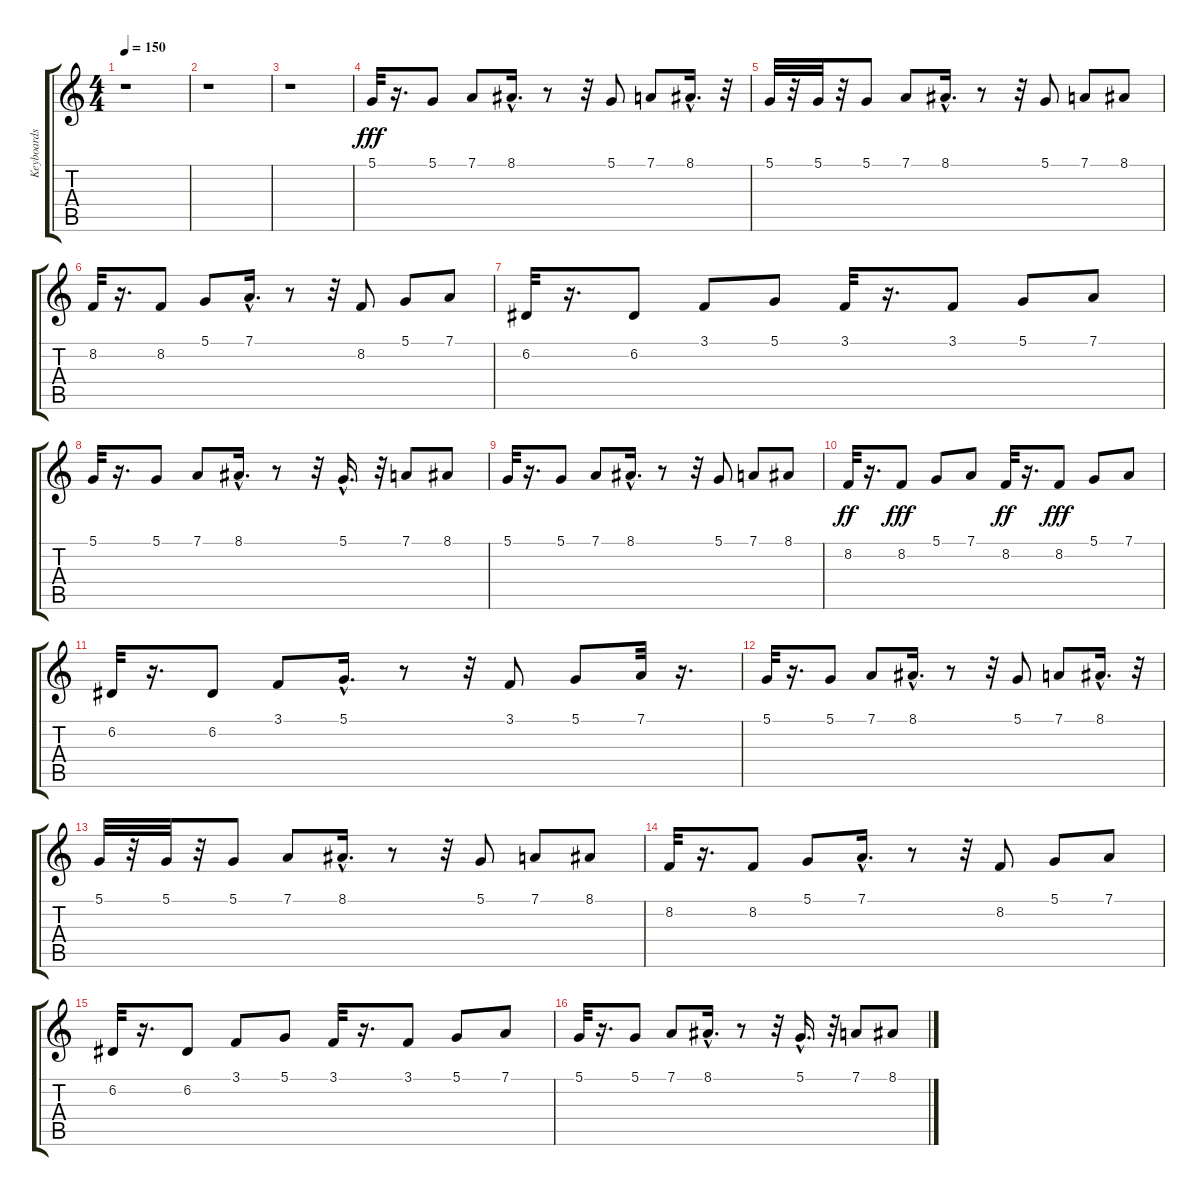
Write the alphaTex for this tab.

\track ("Keyboards Lead" "Keyboards ") {instrument lead2sawtooth}
\staff {score tabs}
\tuning (D4 A3 F3 C3 G2 D2) {hide}
\ts (4 4)
\tempo 150
\clef g2
\ks c
r.1{dy fff} |
r.1 |
r.1 |
5.1.32 r.16{d} 5.1.8 7.1.8 8.1{hac}.16{d} r.8 r.32 5.1.8 7.1.8 8.1{hac}.16{d} r.32 |
5.1.32 r.32 5.1.32 r.32 5.1.8 7.1.8 8.1{hac}.16{d} r.8 r.32 5.1.8 7.1.8 8.1.8 |
8.2.32 r.16{d} 8.2.8 5.1.8 7.1{hac}.16{d} r.8 r.32 8.2.8 5.1.8 7.1.8 |
6.2.32 r.16{d} 6.2.8 3.1.8 5.1.8 3.1.32 r.16{d} 3.1.8 5.1.8 7.1.8 |
5.1.32 r.16{d} 5.1.8 7.1.8 8.1{hac}.16{d} r.8 r.32 5.1{hac}.16{d} r.32 7.1.8 8.1.8 |
5.1.32 r.16{d} 5.1.8 7.1.8 8.1{hac}.16{d} r.8 r.32 5.1.8 7.1.8 8.1.8 |
8.2.32{dy ff} r.16{d} 8.2.8{dy fff} 5.1.8 7.1.8 8.2.32{dy ff} r.16{d} 8.2.8{dy fff} 5.1.8 7.1.8 |
6.2.32 r.16{d} 6.2.8 3.1.8 5.1{hac}.16{d} r.8 r.32 3.1.8 5.1.8 7.1.32 r.16{d} |
5.1.32 r.16{d} 5.1.8 7.1.8 8.1{hac}.16{d} r.8 r.32 5.1.8 7.1.8 8.1{hac}.16{d} r.32 |
5.1.32 r.32 5.1.32 r.32 5.1.8 7.1.8 8.1{hac}.16{d} r.8 r.32 5.1.8 7.1.8 8.1.8 |
8.2.32 r.16{d} 8.2.8 5.1.8 7.1{hac}.16{d} r.8 r.32 8.2.8 5.1.8 7.1.8 |
6.2.32 r.16{d} 6.2.8 3.1.8 5.1.8 3.1.32 r.16{d} 3.1.8 5.1.8 7.1.8 |
5.1.32 r.16{d} 5.1.8 7.1.8 8.1{hac}.16{d} r.8 r.32 5.1{hac}.16{d} r.32 7.1.8 8.1.8
